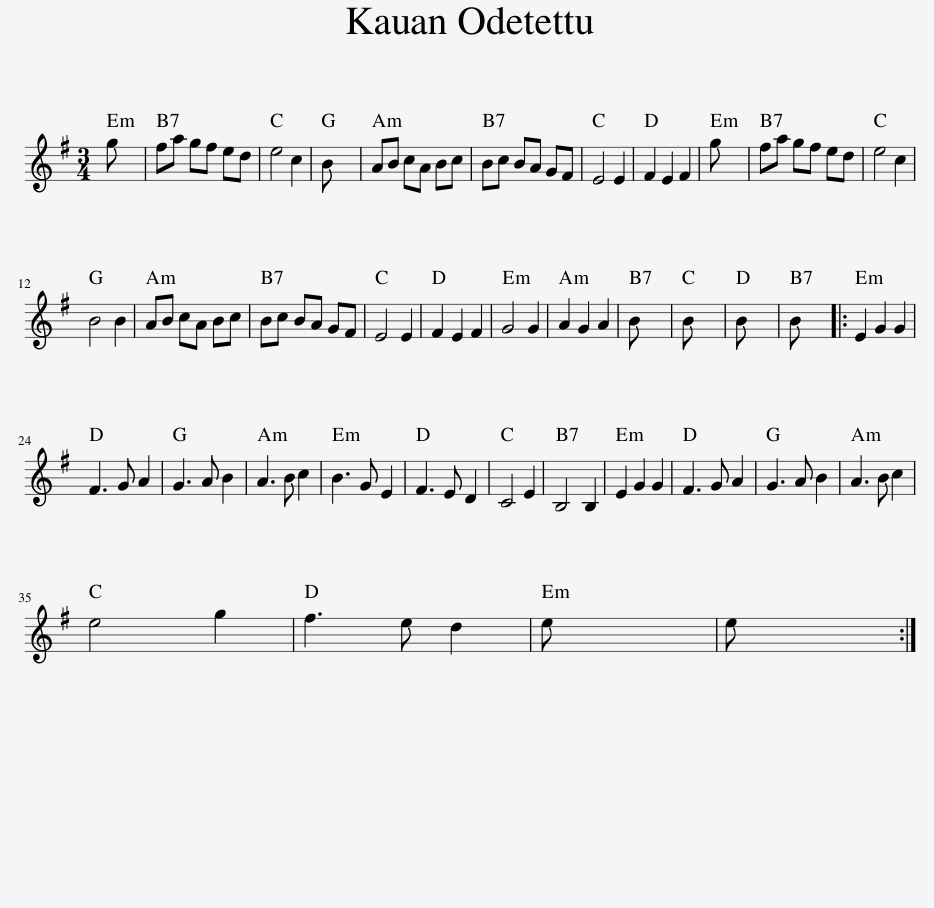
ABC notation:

X:1
L:1/8
M:3/4
I:linebreak $
K:Emin
V:1 treble
V:1
 g x4 | fa gf ed | e4 c2 | B x4 | AB cA Bc | %5
 Bc BA GF | E4 E2 | F2 E2 F2 | g x4 | fa gf ed | %10
 e4 c2 |$ B4 B2 | AB cA Bc | Bc BA GF | E4 E2 | %15
 F2 E2 F2 | G4 G2 | A2 G2 A2 | B x4 | B x4 | %20
 B x4 | B x4 |: E2 G2 G2 |$ F3 G A2 | G3 A B2 | %25
 A3 B c2 | B3 G E2 | F3 E D2 | C4 E2 | B,4 B,2 | %30
 E2 G2 G2 | F3 G A2 | G3 A B2 | A3 B c2 |$ e4 g2 | %35
 f3 e d2 | e x4 | e x4 :| %38
